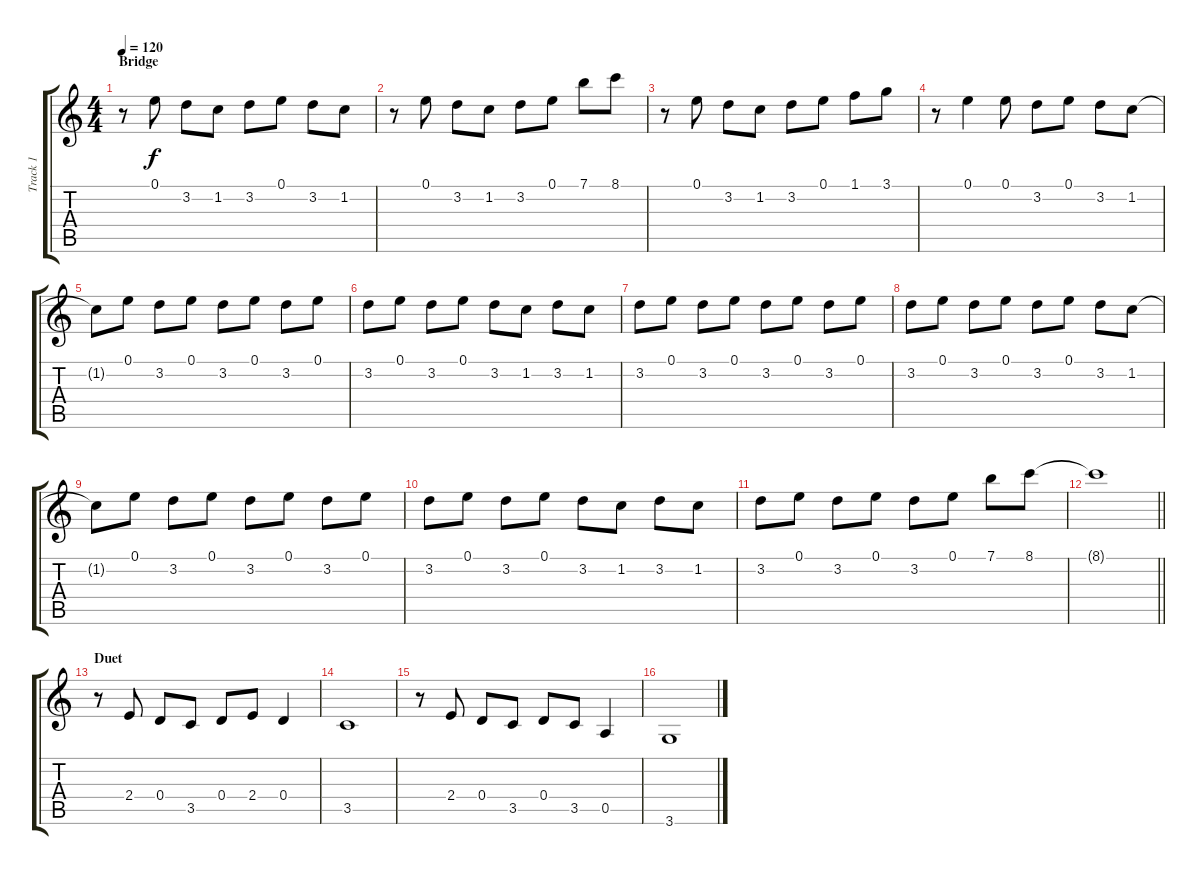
\track ("Track 1" "Track 1") {instrument overdrivenguitar}
\staff {score tabs}
\tuning (E4 B3 G3 D3 A2 E2) {hide}
\ts (4 4)
\section ("" "Bridge")
\tempo 120
\clef g2
\ks c
r.8{dy f} 0.1.8 3.2.8 1.2.8 3.2.8 0.1.8 3.2.8 1.2.8 |
r.8 0.1.8 3.2.8 1.2.8 3.2.8 0.1.8 7.1.8 8.1.8 |
r.8 0.1.8 3.2.8 1.2.8 3.2.8 0.1.8 1.1.8 3.1.8 |
r.8 0.1.4 0.1.8 3.2.8 0.1.8 3.2.8 1.2.8 |
1.2{t}.8 0.1.8 3.2.8 0.1.8 3.2.8 0.1.8 3.2.8 0.1.8 |
3.2.8 0.1.8 3.2.8 0.1.8 3.2.8 1.2.8 3.2.8 1.2.8 |
3.2.8 0.1.8 3.2.8 0.1.8 3.2.8 0.1.8 3.2.8 0.1.8 |
3.2.8 0.1.8 3.2.8 0.1.8 3.2.8 0.1.8 3.2.8 1.2.8 |
1.2{t}.8 0.1.8 3.2.8 0.1.8 3.2.8 0.1.8 3.2.8 0.1.8 |
3.2.8 0.1.8 3.2.8 0.1.8 3.2.8 1.2.8 3.2.8 1.2.8 |
3.2.8 0.1.8 3.2.8 0.1.8 3.2.8 0.1.8 7.1.8 8.1.8 |
\barLineRight lightlight
8.1{t}.1 |
\section ("" "Duet")
r.8 2.4.8 0.4.8 3.5.8 0.4.8 2.4.8 0.4.4 |
3.5.1 |
r.8 2.4.8 0.4.8 3.5.8 0.4.8 3.5.8 0.5.4 |
3.6.1
